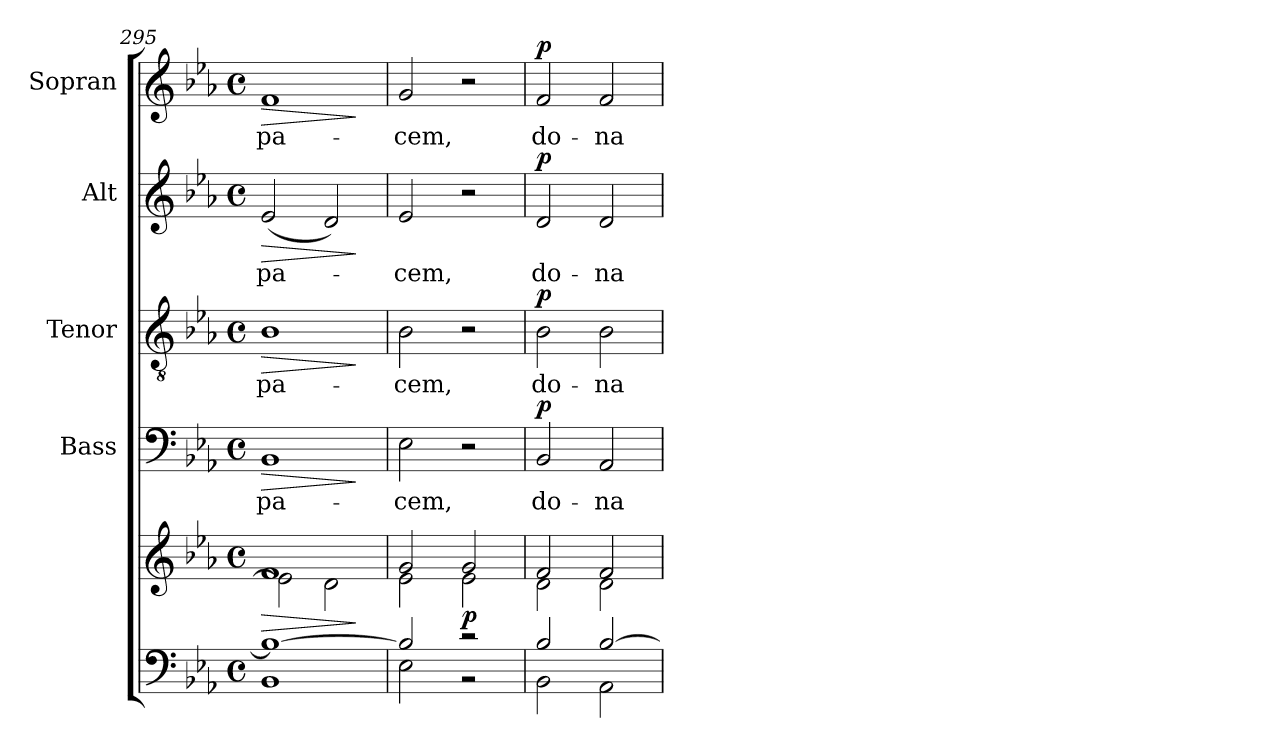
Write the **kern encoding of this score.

**kern	**kern	**dynam	**kern	**text	**dynam	**kern	**text	**dynam	**kern	**text	**dynam	**kern	**text	**dynam
*part5	*part5	*part5	*part4	*part4	*part4	*part3	*part3	*part3	*part2	*part2	*part2	*part1	*part1	*part1
*staff6	*staff5	*staff5/6	*staff4	*staff4	*staff4	*staff3	*staff3	*staff3	*staff2	*staff2	*staff2	*staff1	*staff1	*staff1
*	*	*	*I"Bass	*	*	*I"Tenor	*	*	*I"Alt	*	*	*I"Sopran	*	*
*	*	*	*I'B.	*	*	*I'T.	*	*	*I'A.	*	*	*I'S.	*	*
*clefF4	*clefG2	*	*clefF4	*	*	*clefGv2	*	*	*clefG2	*	*	*clefG2	*	*
*k[b-e-a-]	*k[b-e-a-]	*	*k[b-e-a-]	*	*	*k[b-e-a-]	*	*	*k[b-e-a-]	*	*	*k[b-e-a-]	*	*
*E-:	*E-:	*	*E-:	*	*	*E-:	*	*	*E-:	*	*	*E-:	*	*
*M4/4	*M4/4	*	*M4/4	*	*	*M4/4	*	*	*M4/4	*	*	*M4/4	*	*
*met(c)	*met(c)	*	*met(c)	*	*	*met(c)	*	*	*met(c)	*	*	*met(c)	*	*
=295	=295	=295	=295	=295	=295	=295	=295	=295	=295	=295	=295	=295	=295	=295
*^	*	*	*	*	*	*	*	*	*	*	*	*	*	*
!	!	!	!LO:HP:b	!	!LO:LY:b	!LO:HP:b	!	!LO:LY:b	!LO:HP:b	!	!LO:LY:b	!LO:HP:b	!	!LO:LY:b	!LO:HP:b
*	*	*^	*	*	*	*	*	*	*	*	*	*	*	*	*
1B-_	1BB-	1f	2e-\]	>	1BB-	pa-	>	1B-	pa-	>	(<2e-/	pa-	>	1f	pa-	>
.	.	.	2d\	.	.	.	.	.	.	.	2d/)	.	.	.	.	.
*v	*v	*	*	*	*	*	*	*	*	*	*	*	*	*	*	*
*	*v	*v	*	*	*	*	*	*	*	*	*	*	*	*	*
.	.	]	.	.	]	.	.	]	.	.	]	.	.	]
=296	=296	=296	=296	=296	=296	=296	=296	=296	=296	=296	=296	=296	=296	=296
*^	*^	*	*	*	*	*	*	*	*	*	*	*	*	*
!	!	!	!	!	!	!LO:LY:b	!	!	!LO:LY:b	!	!	!LO:LY:b	!	!	!LO:LY:b	!
2B-/]	2E-\	2g/	2e-\	.	2E-\	-cem,	.	2B-\	-cem,	.	2e-/	-cem,	.	2g/	-cem,	.
!	!	!	!	!LO:DY:b	!	!	!	!	!	!	!	!	!	!	!	!
2r	2r	2g/	2e-\	p	2r	.	.	2r	.	.	2r	.	.	2r	.	.
=297	=297	=297	=297	=297	=297	=297	=297	=297	=297	=297	=297	=297	=297	=297	=297	=297
!	!	!	!	!	!	!LO:LY:b	!LO:DY:a	!	!LO:LY:b	!LO:DY:a	!	!LO:LY:b	!LO:DY:a	!	!LO:LY:b	!LO:DY:a
2B-/	2BB-\	2f/	2d\	.	2BB-/	do-	p	2B-\	do-	p	2d/	do-	p	2f/	do-	p
!	!	!	!	!	!	!LO:LY:b	!	!	!LO:LY:b	!	!	!LO:LY:b	!	!	!LO:LY:b	!
[>2B-/	2AA-\	2f/	2d\	.	2AA-/	-na	.	2B-\	-na	.	2d/	-na	.	2f/	-na	.
*v	*v	*	*	*	*	*	*	*	*	*	*	*	*	*	*	*
*	*v	*v	*	*	*	*	*	*	*	*	*	*	*	*	*
=	=	=	=	=	=	=	=	=	=	=	=	=	=	=
*-	*-	*-	*-	*-	*-	*-	*-	*-	*-	*-	*-	*-	*-	*-
